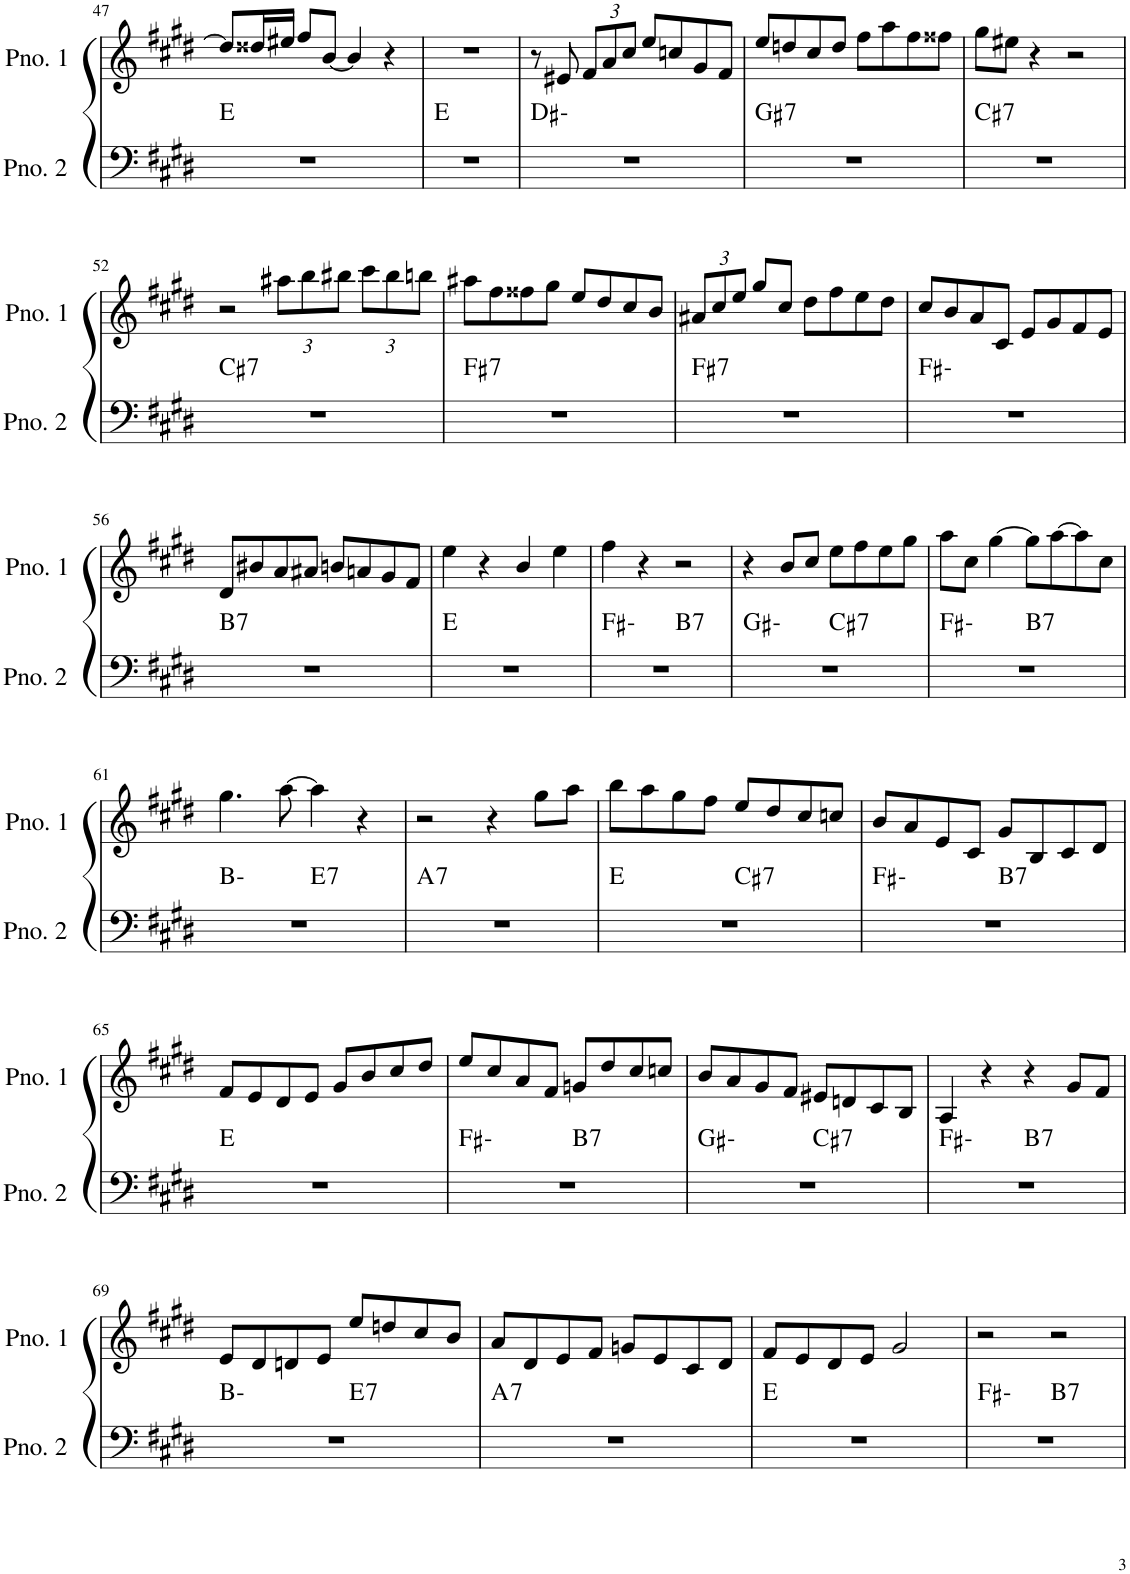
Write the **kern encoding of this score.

**kern	**harte	**kern
*part2	*part2	*part1
*staff2	*	*staff1
*I"ピアノ 2	*	*I"ピアノ 1
!!LO:PB:g=z
*clefF4	*	*clefG2
*k[f#c#g#d#]	*	*k[f#c#g#d#]
*M4/4	*	*M4/4
=47	=47	=47
1r	E:maj	8dd#/L]
.	.	16dd##X/L
.	.	16ee#X/JJ
.	.	8ff#/L
.	.	[8b/J
.	.	4b/]
.	.	4r
=48	=48	=48
1r	E:maj	1r
=49	=49	=49
1r	D#:min	8r
.	.	8e#X/
*	*	*Xbrackettup
.	.	12f#/L
.	.	12a/
.	.	12cc#/J
.	.	8ee/L
.	.	8ccn/
.	.	8g#/
.	.	8f#/J
=50	=50	=50
!	!LO:H:kt=7	!
1r	G#:7	8ee/L
.	.	8ddn/
.	.	8cc#/
.	.	8dd/J
.	.	8ff#\L
.	.	8aa\
.	.	8ff#\
.	.	8ff##X\J
=51	=51	=51
!	!LO:H:kt=7	!
1r	C#:7	8gg#\L
.	.	8ee#X\J
.	.	4r
.	.	2r
!!LO:LB:g=z
=52	=52	=52
!	!LO:H:kt=7	!
1r	C#:7	2r
.	.	12aa#X\L
.	.	12bb\
.	.	12bb#X\J
.	.	12ccc#\L
.	.	12bb#\
.	.	12bbn\J
=53	=53	=53
!	!LO:H:kt=7	!
1r	F#:7	8aa#X\L
.	.	8ff#\
.	.	8ff##X\
.	.	8gg#\J
.	.	8ee/L
.	.	8dd#/
.	.	8cc#/
.	.	8b/J
=54	=54	=54
!	!LO:H:kt=7	!
1r	F#:7	12a#X/L
.	.	12cc#/
.	.	12ee/J
.	.	8gg#/L
.	.	8cc#/J
.	.	8dd#\L
.	.	8ff#\
.	.	8ee\
.	.	8dd#\J
=55	=55	=55
1r	F#:min	8cc#/L
.	.	8b/
.	.	8a/
.	.	8c#/J
.	.	8e/L
.	.	8g#/
.	.	8f#/
.	.	8e/J
!!LO:LB:g=z
=56	=56	=56
!	!LO:H:kt=7	!
1r	B:7	8d#/L
.	.	8b#X/
.	.	8a/
.	.	8a#X/J
.	.	8bn/L
.	.	8an/
.	.	8g#/
.	.	8f#/J
=57	=57	=57
1r	E:maj	4ee\
.	.	4r
.	.	4b/
.	.	4ee\
=58	=58	=58
*^	*	*
1r	2ryy	F#:min	4ff#\
.	.	.	4r
!	!	!LO:H:kt=7	!
.	2ryy	B:7	2r
=59	=59	=59	=59
1r	2ryy	G#:min	4r
.	.	.	8b/L
.	.	.	8cc#/J
!	!	!LO:H:kt=7	!
.	2ryy	C#:7	8ee\L
.	.	.	8ff#\
.	.	.	8ee\
.	.	.	8gg#\J
=60	=60	=60	=60
1r	2ryy	F#:min	8aa\L
.	.	.	8cc#\J
.	.	.	[4gg#\
!	!	!LO:H:kt=7	!
.	2ryy	B:7	8gg#\L]
.	.	.	[8aa\
.	.	.	8aa\]
.	.	.	8cc#\J
!!LO:LB:g=z
=61	=61	=61	=61
1r	2ryy	B:min	4.gg#\
.	.	.	[8aa\
!	!	!LO:H:kt=7	!
.	2ryy	E:7	4aa\]
.	.	.	4r
=62	=62	=62	=62
!	!	!LO:H:kt=7	!
*v	*v	*	*
1r	A:7	2r
.	.	4r
.	.	8gg#\L
.	.	8aa\J
=63	=63	=63
*^	*	*
1r	2ryy	E:maj	8bb\L
.	.	.	8aa\
.	.	.	8gg#\
.	.	.	8ff#\J
!	!	!LO:H:kt=7	!
.	2ryy	C#:7	8ee/L
.	.	.	8dd#/
.	.	.	8cc#/
.	.	.	8ccn/J
=64	=64	=64	=64
1r	2ryy	F#:min	8b/L
.	.	.	8a/
.	.	.	8e/
.	.	.	8c#/J
!	!	!LO:H:kt=7	!
.	2ryy	B:7	8g#/L
.	.	.	8B/
.	.	.	8c#/
.	.	.	8d#/J
*v	*v	*	*
!!LO:LB:g=z
=65	=65	=65
1r	E:maj	8f#/L
.	.	8e/
.	.	8d#/
.	.	8e/J
.	.	8g#/L
.	.	8b/
.	.	8cc#/
.	.	8dd#/J
=66	=66	=66
*^	*	*
1r	2ryy	F#:min	8ee/L
.	.	.	8cc#/
.	.	.	8a/
.	.	.	8f#/J
!	!	!LO:H:kt=7	!
.	2ryy	B:7	8gn/L
.	.	.	8dd#/
.	.	.	8cc#/
.	.	.	8ccn/J
=67	=67	=67	=67
1r	2ryy	G#:min	8b/L
.	.	.	8a/
.	.	.	8g#/
.	.	.	8f#/J
!	!	!LO:H:kt=7	!
.	2ryy	C#:7	8e#X/L
.	.	.	8dn/
.	.	.	8c#/
.	.	.	8B/J
=68	=68	=68	=68
1r	2ryy	F#:min	4A/
.	.	.	4r
!	!	!LO:H:kt=7	!
.	2ryy	B:7	4r
.	.	.	8g#/L
.	.	.	8f#/J
!!LO:LB:g=z
=69	=69	=69	=69
1r	2ryy	B:min	8e/L
.	.	.	8d#/
.	.	.	8dn/
.	.	.	8e/J
!	!	!LO:H:kt=7	!
.	2ryy	E:7	8ee/L
.	.	.	8ddn/
.	.	.	8cc#/
.	.	.	8b/J
=70	=70	=70	=70
!	!	!LO:H:kt=7	!
*v	*v	*	*
1r	A:7	8a/L
.	.	8d#/
.	.	8e/
.	.	8f#/J
.	.	8gn/L
.	.	8e/
.	.	8c#/
.	.	8d#/J
=71	=71	=71
1r	E:maj	8f#/L
.	.	8e/
.	.	8d#/
.	.	8e/J
.	.	2g#/
=72	=72	=72
*^	*	*
1r	2ryy	F#:min	2r
!	!	!LO:H:kt=7	!
.	2ryy	B:7	2r
*v	*v	*	*
=	=	=
*-	*-	*-
